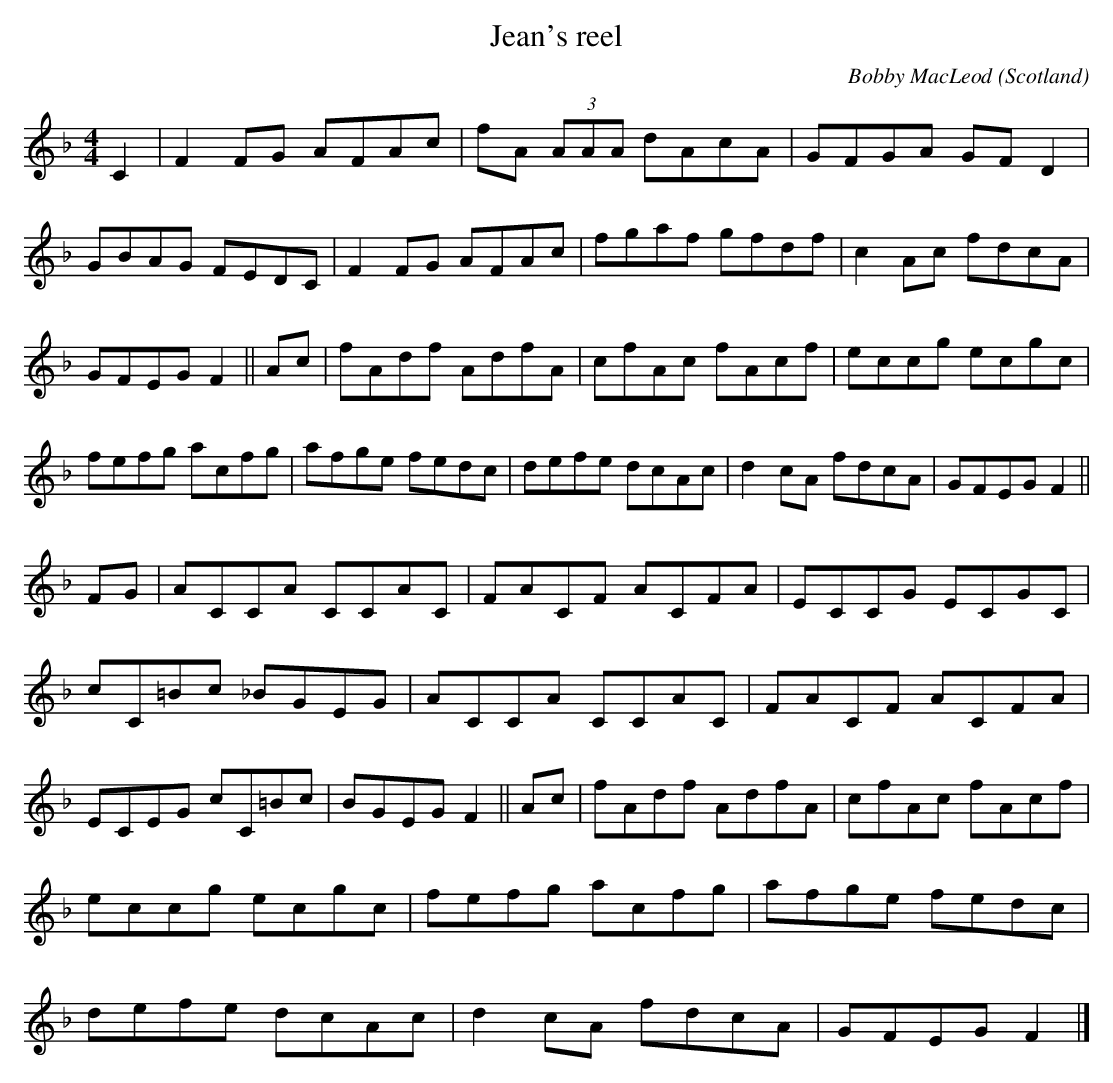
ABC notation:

X:1
T:Jean's reel
C:Bobby MacLeod
M:4/4
O:Scotland
K:F major
C2|\
F2FG AFAc|fA (3AAA dAcA|GFGA GFD2|GBAG FEDC|\
F2FG AFAc|fgaf gfdf|c2Ac fdcA|GFEG F2||\
Ac|\
fAdf AdfA|cfAc fAcf|eccg ecgc|fefg acfg|\
afge fedc|defe dcAc|d2cA fdcA|GFEG F2||
FG|\
ACCA CCAC|FACF ACFA|ECCG ECGC|cC=Bc _BGEG|\
ACCA CCAC|FACF ACFA|ECEG cC=Bc|BGEG F2||\
Ac|\
fAdf AdfA|cfAc fAcf|eccg ecgc|fefg acfg|\
afge fedc|defe dcAc|d2cA fdcA|GFEG F2|]
